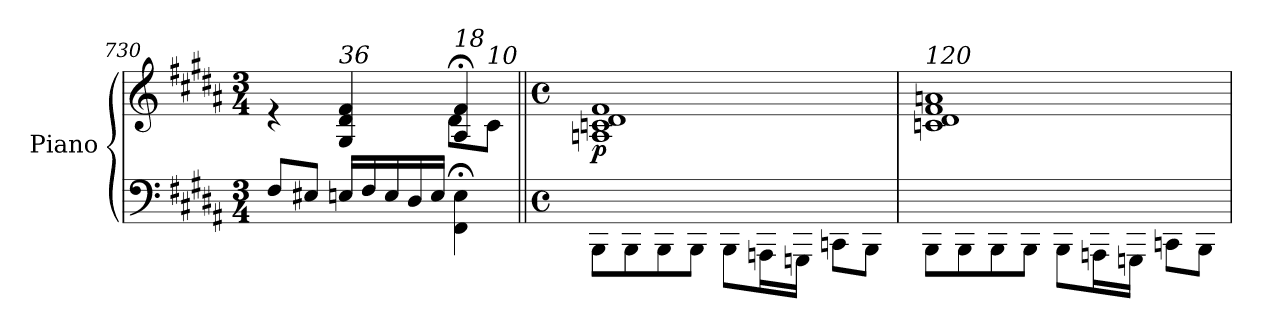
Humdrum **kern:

**kern	**kern	**dynam
*part1	*part1	*part1
*staff2	*staff1	*staff1/2
*I"Piano	*	*
*I'Pno	*	*
*clefF4	*clefG2	*
*k[f#c#g#d#a#]	*k[f#c#g#d#a#]	*
*M3/4	*M3/4	*
=730	=730	=730
*	*^	*
8F#/L	4re	2ryy	.
8E#X/J	.	.	.
*Xtuplet	*	*	*
!	!LO:TX:a:i:t=36	!	!
20En/LL	4G#/ 4d#/ 4f#/	.	.
20F#/	.	.	.
20E/	.	.	.
20D#/	.	.	.
20E/JJ	.	.	.
!	!LO:TX:a:i:t=18	!	!
4FF#\;< 4E\;<	4A#/;< 4f#/;<	8d#\L	.
!	!	!LO:TX:a:i:t=10	!
.	.	8c#\J	.
*	*v	*v	*
!!LO:LB:g=z
=731||	=731||	=731||
*M4/4	*M4/4	*
*met(c)	*met(c)	*
*	*^	*
!	!LO:TX:a:B:t=Allegro moderato	!	!
!	!LO:TX:b:t=sotto voce	!	!
!	!	!	!LO:DY:b
*	*v	*v	*
8BBB\L	1An 1cn 1d# 1f#	p
8BBB\	.	.
8BBB\	.	.
8BBB\J	.	.
8BBB\L	.	.
16AAAn\L	.	.
16GGGn\JJ	.	.
8CCn\L	.	.
8BBB\J	.	.
=732	=732	=732
!	!LO:TX:a:i:t=120	!
8BBB\L	1cn 1d# 1f# 1an	.
8BBB\	.	.
8BBB\	.	.
8BBB\J	.	.
8BBB\L	.	.
16AAAn\L	.	.
16GGGn\JJ	.	.
8CCn\L	.	.
8BBB\J	.	.
=	=	=
*-	*-	*-
